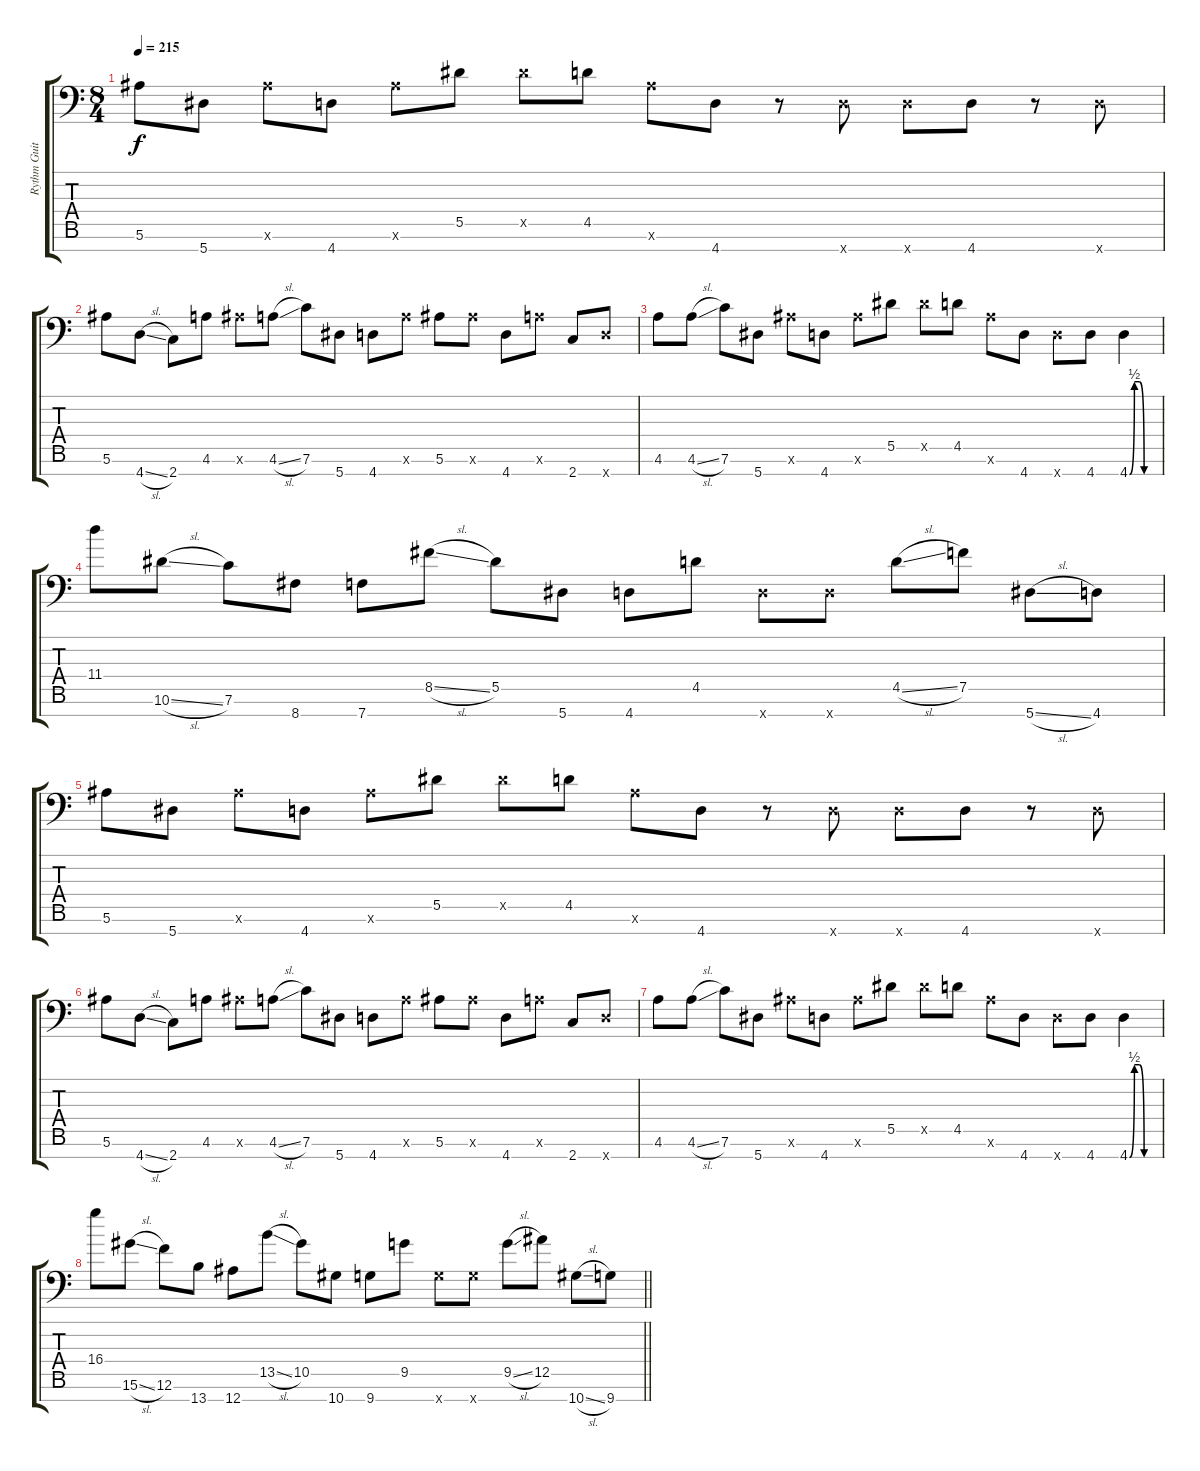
\track ("Rythm Guitar #1" "Rythm Guit") {instrument distortionguitar}
\staff {score tabs}
\tuning (Eb4 Bb3 F3 Eb3 Bb2 F2 Bb1) {hide}
\ts (8 4)
\section ("" "")
\tempo 215
\clef f4
\ks c
5.6.8{dy f} 5.7.8 5.6{x}.8 4.7.8 5.6{x}.8 5.5.8 5.5{x}.8 4.5.8 5.6{x}.8 4.7.8 r.8 4.7{x}.8 4.7{x}.8 4.7.8 r.8 4.7{x}.8 |
5.6.8 4.7{sl}.8 2.7.8 4.6.8 5.6{x}.8 4.6{sl}.8 7.6.8 5.7.8 4.7.8 4.6{x}.8 5.6.8 5.6{x}.8 4.7.8 4.6{x}.8 2.7.8 4.7{x}.8 |
4.6.8 4.6{sl}.8 7.6.8 5.7.8 5.6{x}.8 4.7.8 5.6{x}.8 5.5.8 5.5{x}.8 4.5.8 5.6{x}.8 4.7.8 4.7{x}.8 4.7.8 4.7{be (custom 0 0 10 2 20 2 30 0 60 0)}.4 |
11.4.8 10.6{sl}.8 7.6.8 8.7.8 7.7.8 8.5{sl}.8 5.5.8 5.7.8 4.7.8 4.5.8 4.7{x}.8 4.7{x}.8 4.5{sl}.8 7.5.8 5.7{sl}.8 4.7.8 |
5.6.8 5.7.8 5.6{x}.8 4.7.8 5.6{x}.8 5.5.8 5.5{x}.8 4.5.8 5.6{x}.8 4.7.8 r.8 4.7{x}.8 4.7{x}.8 4.7.8 r.8 4.7{x}.8 |
5.6.8 4.7{sl}.8 2.7.8 4.6.8 5.6{x}.8 4.6{sl}.8 7.6.8 5.7.8 4.7.8 4.6{x}.8 5.6.8 5.6{x}.8 4.7.8 4.6{x}.8 2.7.8 4.7{x}.8 |
4.6.8 4.6{sl}.8 7.6.8 5.7.8 5.6{x}.8 4.7.8 5.6{x}.8 5.5.8 5.5{x}.8 4.5.8 5.6{x}.8 4.7.8 4.7{x}.8 4.7.8 4.7{be (custom 0 0 10 2 20 2 30 0 60 0)}.4 |
\barLineRight lightlight
16.4.8 15.6{sl}.8 12.6.8 13.7.8 12.7.8 13.5{sl}.8 10.5.8 10.7.8 9.7.8 9.5.8 9.7{x}.8 9.7{x}.8 9.5{sl}.8 12.5.8 10.7{sl}.8 9.7.8
